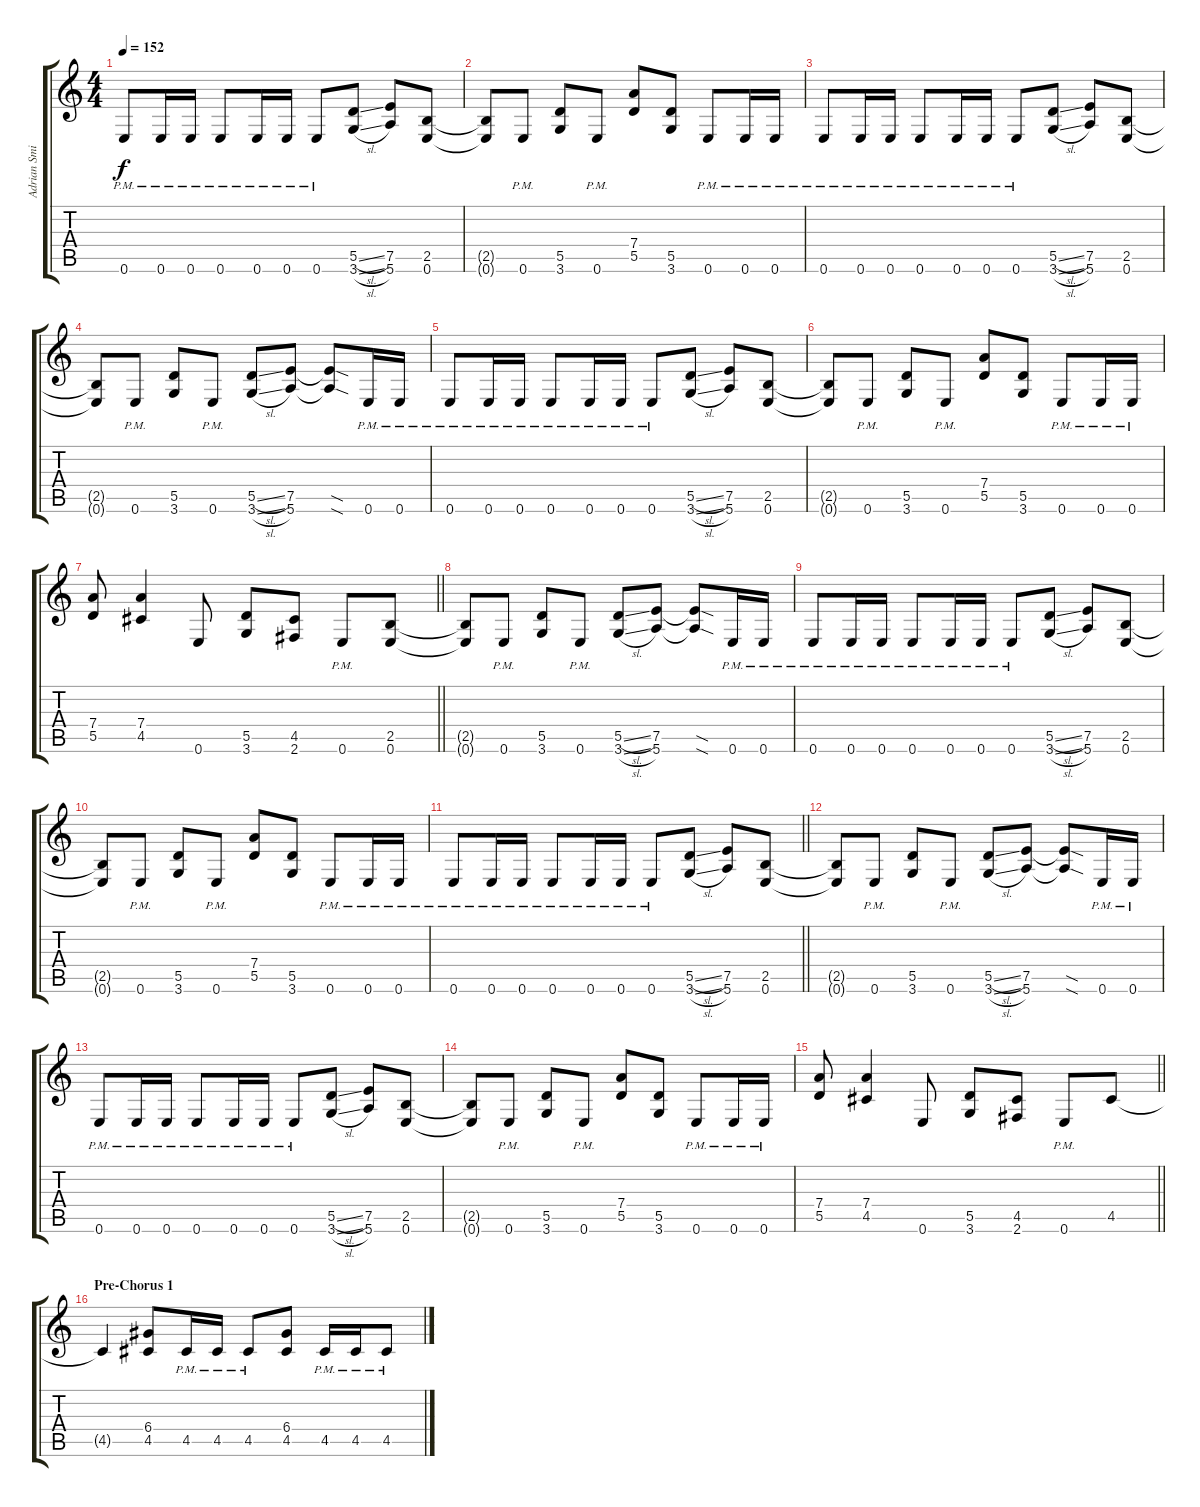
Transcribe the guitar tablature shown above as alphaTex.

\track ("Adrian Smith" "Adrian Smi") {instrument overdrivenguitar}
\staff {score tabs}
\tuning (E4 B3 G3 D3 A2 E2) {hide}
\ts (4 4)
\tempo 152
\clef g2
\ks c
0.6{pm}.8{dy f} 0.6{pm}.16 0.6{pm}.16 0.6{pm}.8 0.6{pm}.16 0.6{pm}.16 0.6{pm}.8 (5.5{sl} 3.6{sl}).8 (7.5 5.6).8 (2.5 0.6).8 |
(2.5{t} 0.6{t}).8 0.6{pm}.8 (5.5 3.6).8 0.6{pm}.8 (7.4 5.5).8 (5.5 3.6).8 0.6{pm}.8 0.6{pm}.16 0.6{pm}.16 |
0.6{pm}.8 0.6{pm}.16 0.6{pm}.16 0.6{pm}.8 0.6{pm}.16 0.6{pm}.16 0.6{pm}.8 (5.5{sl} 3.6{sl}).8 (7.5 5.6).8 (2.5 0.6).8 |
(2.5{t} 0.6{t}).8 0.6{pm}.8 (5.5 3.6).8 0.6{pm}.8 (5.5{sl} 3.6{sl}).8 (7.5 5.6).8 (7.5{sod t} 5.6{sod t}).8 0.6{pm}.16 0.6{pm}.16 |
0.6{pm}.8 0.6{pm}.16 0.6{pm}.16 0.6{pm}.8 0.6{pm}.16 0.6{pm}.16 0.6{pm}.8 (5.5{sl} 3.6{sl}).8 (7.5 5.6).8 (2.5 0.6).8 |
(2.5{t} 0.6{t}).8 0.6{pm}.8 (5.5 3.6).8 0.6{pm}.8 (7.4 5.5).8 (5.5 3.6).8 0.6{pm}.8 0.6{pm}.16 0.6{pm}.16 |
\barLineRight lightlight
(7.4 5.5).8 (7.4 4.5).4 0.6.8 (5.5 3.6).8 (4.5 2.6).8 0.6{pm}.8 (2.5 0.6).8 |
(2.5{t} 0.6{t}).8 0.6{pm}.8 (5.5 3.6).8 0.6{pm}.8 (5.5{sl} 3.6{sl}).8 (7.5 5.6).8 (7.5{sod t} 5.6{sod t}).8 0.6{pm}.16 0.6{pm}.16 |
0.6{pm}.8 0.6{pm}.16 0.6{pm}.16 0.6{pm}.8 0.6{pm}.16 0.6{pm}.16 0.6{pm}.8 (5.5{sl} 3.6{sl}).8 (7.5 5.6).8 (2.5 0.6).8 |
(2.5{t} 0.6{t}).8 0.6{pm}.8 (5.5 3.6).8 0.6{pm}.8 (7.4 5.5).8 (5.5 3.6).8 0.6{pm}.8 0.6{pm}.16 0.6{pm}.16 |
\barLineRight lightlight
0.6{pm}.8 0.6{pm}.16 0.6{pm}.16 0.6{pm}.8 0.6{pm}.16 0.6{pm}.16 0.6{pm}.8 (5.5{sl} 3.6{sl}).8 (7.5 5.6).8 (2.5 0.6).8 |
(2.5{t} 0.6{t}).8 0.6{pm}.8 (5.5 3.6).8 0.6{pm}.8 (5.5{sl} 3.6{sl}).8 (7.5 5.6).8 (7.5{sod t} 5.6{sod t}).8 0.6{pm}.16 0.6{pm}.16 |
0.6{pm}.8 0.6{pm}.16 0.6{pm}.16 0.6{pm}.8 0.6{pm}.16 0.6{pm}.16 0.6{pm}.8 (5.5{sl} 3.6{sl}).8 (7.5 5.6).8 (2.5 0.6).8 |
(2.5{t} 0.6{t}).8 0.6{pm}.8 (5.5 3.6).8 0.6{pm}.8 (7.4 5.5).8 (5.5 3.6).8 0.6{pm}.8 0.6{pm}.16 0.6{pm}.16 |
\barLineRight lightlight
(7.4 5.5).8 (7.4 4.5).4 0.6.8 (5.5 3.6).8 (4.5 2.6).8 0.6{pm}.8 4.5.8 |
\section ("" "Pre-Chorus 1")
4.5{t}.4 (6.4 4.5).8 4.5{pm}.16 4.5{pm}.16 4.5{pm}.8 (6.4 4.5).8 4.5{pm}.16 4.5{pm}.16 4.5{pm}.8
